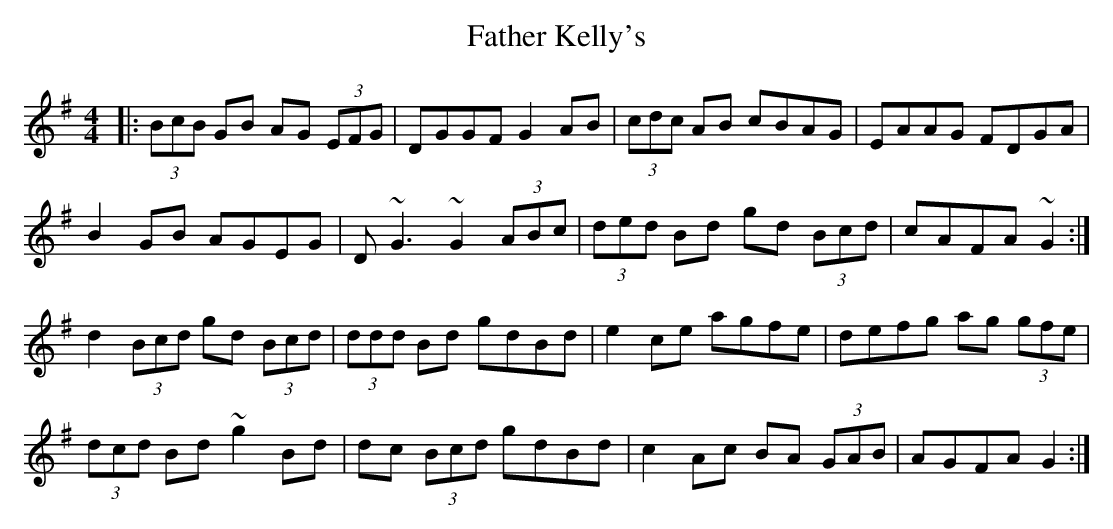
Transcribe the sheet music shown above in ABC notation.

X:1
T: Father Kelly's
M: 4/4
L: 1/8
K: Gmaj
|:(3BcB GB AG (3EFG|DGGF G2 AB|(3cdc AB cBAG|EAAG FDGA|
B2 GB AGEG|D ~G3 ~G2 (3ABc|(3ded Bd gd (3Bcd|cAFA ~G2:|
d2 (3Bcd gd (3Bcd|(3ddd Bd gdBd|e2 ce agfe|defg ag (3gfe|
(3dcd Bd ~g2 Bd|dc (3Bcd gdBd|c2 Ac BA (3GAB|AGFA G2:|
